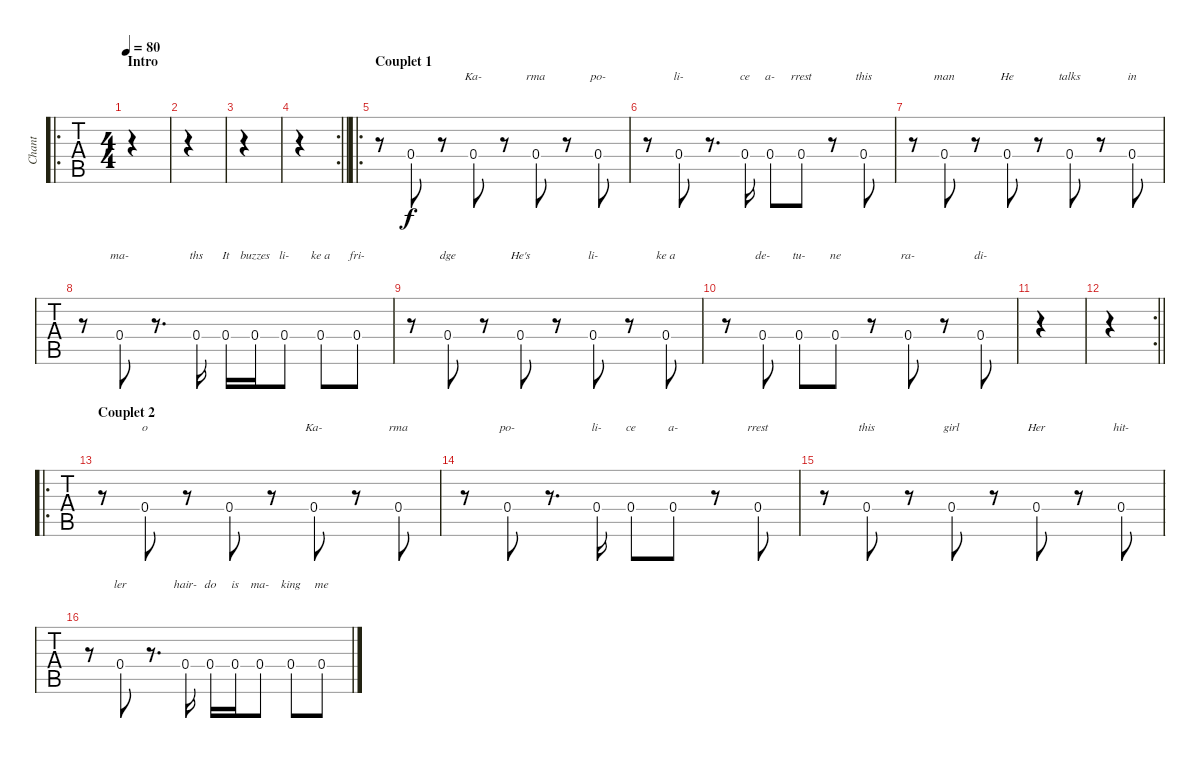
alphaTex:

\track ("Chant" "Chant") {instrument acousticguitarsteel}
\staff {tabs}
\tuning (E4 B3 G3 D3 A2 E2) {hide}
\ro
\ts (4 4)
\section ("" "Intro")
\tempo 80
\clef g2
\ks c
|
|
|
\rc 2
\barLineRight lightlight
|
\ro
\section ("" "Couplet 1")
r.8 0.4.8{lyrics (0 "") lyrics (1 "") lyrics (2 "") lyrics (3 "") lyrics (4 "")} r.8 0.4.8{lyrics (0 "Ka-") lyrics (1 "") lyrics (2 "") lyrics (3 "") lyrics (4 "")} r.8 0.4.8{lyrics (0 "rma") lyrics (1 "") lyrics (2 "") lyrics (3 "") lyrics (4 "")} r.8 0.4.8{lyrics (0 "po-") lyrics (1 "") lyrics (2 "") lyrics (3 "") lyrics (4 "")} |
r.8 0.4.8{lyrics (0 "li-") lyrics (1 "") lyrics (2 "") lyrics (3 "") lyrics (4 "")} r.8{d} 0.4.16{lyrics (0 "ce") lyrics (1 "") lyrics (2 "") lyrics (3 "") lyrics (4 "")} 0.4.8{lyrics (0 "a-") lyrics (1 "") lyrics (2 "") lyrics (3 "") lyrics (4 "")} 0.4.8{lyrics (0 "rrest") lyrics (1 "") lyrics (2 "") lyrics (3 "") lyrics (4 "")} r.8 0.4.8{lyrics (0 "this") lyrics (1 "") lyrics (2 "") lyrics (3 "") lyrics (4 "")} |
r.8 0.4.8{lyrics (0 "man") lyrics (1 "") lyrics (2 "") lyrics (3 "") lyrics (4 "")} r.8 0.4.8{lyrics (0 "He") lyrics (1 "") lyrics (2 "") lyrics (3 "") lyrics (4 "")} r.8 0.4.8{lyrics (0 "talks") lyrics (1 "") lyrics (2 "") lyrics (3 "") lyrics (4 "")} r.8 0.4.8{lyrics (0 "in") lyrics (1 "") lyrics (2 "") lyrics (3 "") lyrics (4 "")} |
r.8 0.4.8{lyrics (0 "ma-") lyrics (1 "") lyrics (2 "") lyrics (3 "") lyrics (4 "")} r.8{d} 0.4.16{lyrics (0 "ths") lyrics (1 "") lyrics (2 "") lyrics (3 "") lyrics (4 "")} 0.4.16{lyrics (0 "It") lyrics (1 "") lyrics (2 "") lyrics (3 "") lyrics (4 "")} 0.4.16{lyrics (0 "buzzes") lyrics (1 "") lyrics (2 "") lyrics (3 "") lyrics (4 "")} 0.4.8{lyrics (0 "li-") lyrics (1 "") lyrics (2 "") lyrics (3 "") lyrics (4 "")} 0.4.8{lyrics (0 "ke a") lyrics (1 "") lyrics (2 "") lyrics (3 "") lyrics (4 "")} 0.4.8{lyrics (0 "fri-") lyrics (1 "") lyrics (2 "") lyrics (3 "") lyrics (4 "")} |
r.8 0.4.8{lyrics (0 "dge") lyrics (1 "") lyrics (2 "") lyrics (3 "") lyrics (4 "")} r.8 0.4.8{lyrics (0 "He's") lyrics (1 "") lyrics (2 "") lyrics (3 "") lyrics (4 "")} r.8 0.4.8{lyrics (0 "li-") lyrics (1 "") lyrics (2 "") lyrics (3 "") lyrics (4 "")} r.8 0.4.8{lyrics (0 "ke a") lyrics (1 "") lyrics (2 "") lyrics (3 "") lyrics (4 "")} |
r.8 0.4.8{lyrics (0 "de-") lyrics (1 "") lyrics (2 "") lyrics (3 "") lyrics (4 "")} 0.4.8{lyrics (0 "tu-") lyrics (1 "") lyrics (2 "") lyrics (3 "") lyrics (4 "")} 0.4.8{lyrics (0 "ne") lyrics (1 "") lyrics (2 "") lyrics (3 "") lyrics (4 "")} r.8 0.4.8{lyrics (0 "ra-") lyrics (1 "") lyrics (2 "") lyrics (3 "") lyrics (4 "")} r.8 0.4.8{lyrics (0 "di-") lyrics (1 "") lyrics (2 "") lyrics (3 "") lyrics (4 "")} |
|
\rc 2
\barLineRight lightlight
|
\ro
\section ("" "Couplet 2")
r.8 0.4.8{lyrics (0 "o") lyrics (1 "") lyrics (2 "") lyrics (3 "") lyrics (4 "")} r.8 0.4.8{lyrics (0 "") lyrics (1 "") lyrics (2 "") lyrics (3 "") lyrics (4 "")} r.8 0.4.8{lyrics (0 "Ka-") lyrics (1 "") lyrics (2 "") lyrics (3 "") lyrics (4 "")} r.8 0.4.8{lyrics (0 "rma") lyrics (1 "") lyrics (2 "") lyrics (3 "") lyrics (4 "")} |
r.8 0.4.8{lyrics (0 "po-") lyrics (1 "") lyrics (2 "") lyrics (3 "") lyrics (4 "")} r.8{d} 0.4.16{lyrics (0 "li-") lyrics (1 "") lyrics (2 "") lyrics (3 "") lyrics (4 "")} 0.4.8{lyrics (0 "ce") lyrics (1 "") lyrics (2 "") lyrics (3 "") lyrics (4 "")} 0.4.8{lyrics (0 "a-") lyrics (1 "") lyrics (2 "") lyrics (3 "") lyrics (4 "")} r.8 0.4.8{lyrics (0 "rrest") lyrics (1 "") lyrics (2 "") lyrics (3 "") lyrics (4 "")} |
r.8 0.4.8{lyrics (0 "this") lyrics (1 "") lyrics (2 "") lyrics (3 "") lyrics (4 "")} r.8 0.4.8{lyrics (0 "girl") lyrics (1 "") lyrics (2 "") lyrics (3 "") lyrics (4 "")} r.8 0.4.8{lyrics (0 "Her") lyrics (1 "") lyrics (2 "") lyrics (3 "") lyrics (4 "")} r.8 0.4.8{lyrics (0 "hit-") lyrics (1 "") lyrics (2 "") lyrics (3 "") lyrics (4 "")} |
r.8 0.4.8{lyrics (0 "ler") lyrics (1 "") lyrics (2 "") lyrics (3 "") lyrics (4 "")} r.8{d} 0.4.16{lyrics (0 "hair-") lyrics (1 "") lyrics (2 "") lyrics (3 "") lyrics (4 "")} 0.4.16{lyrics (0 "do") lyrics (1 "") lyrics (2 "") lyrics (3 "") lyrics (4 "")} 0.4.16{lyrics (0 "is") lyrics (1 "") lyrics (2 "") lyrics (3 "") lyrics (4 "")} 0.4.8{lyrics (0 "ma-") lyrics (1 "") lyrics (2 "") lyrics (3 "") lyrics (4 "")} 0.4.8{lyrics (0 "king") lyrics (1 "") lyrics (2 "") lyrics (3 "") lyrics (4 "")} 0.4.8{lyrics (0 "me") lyrics (1 "") lyrics (2 "") lyrics (3 "") lyrics (4 "")}
